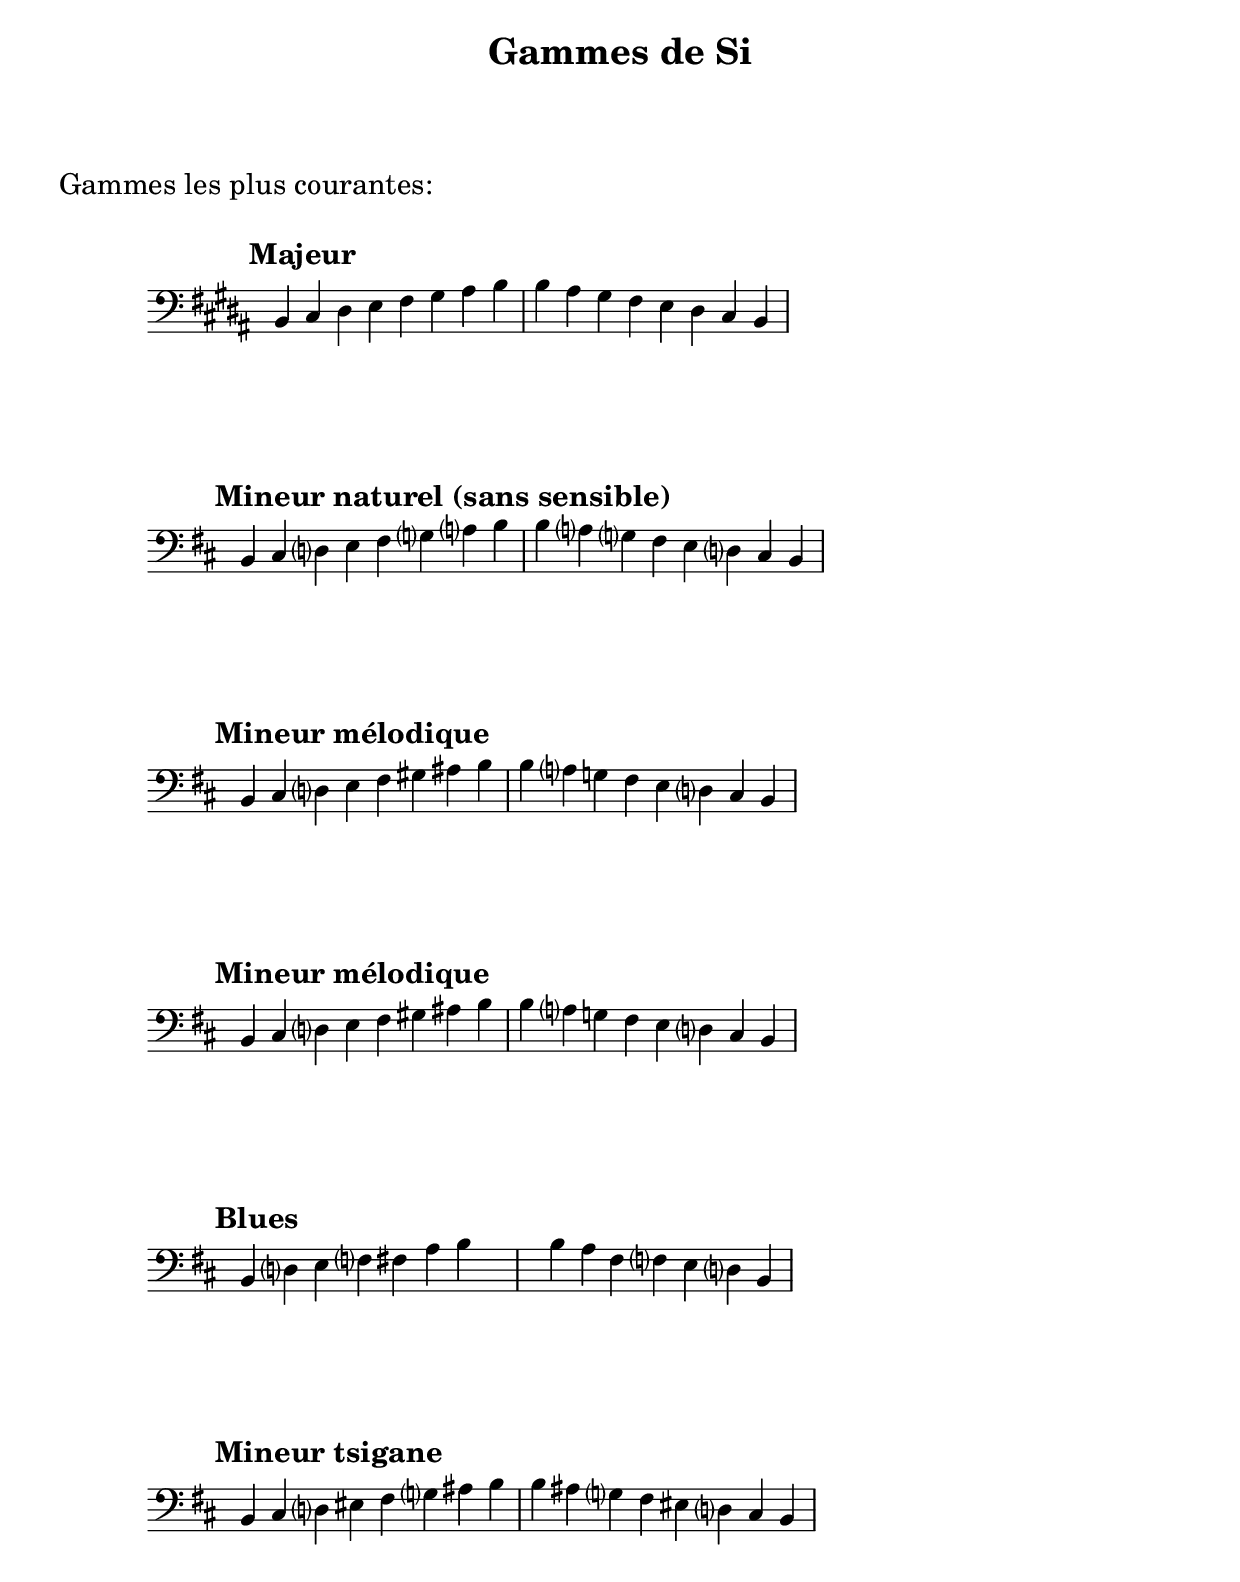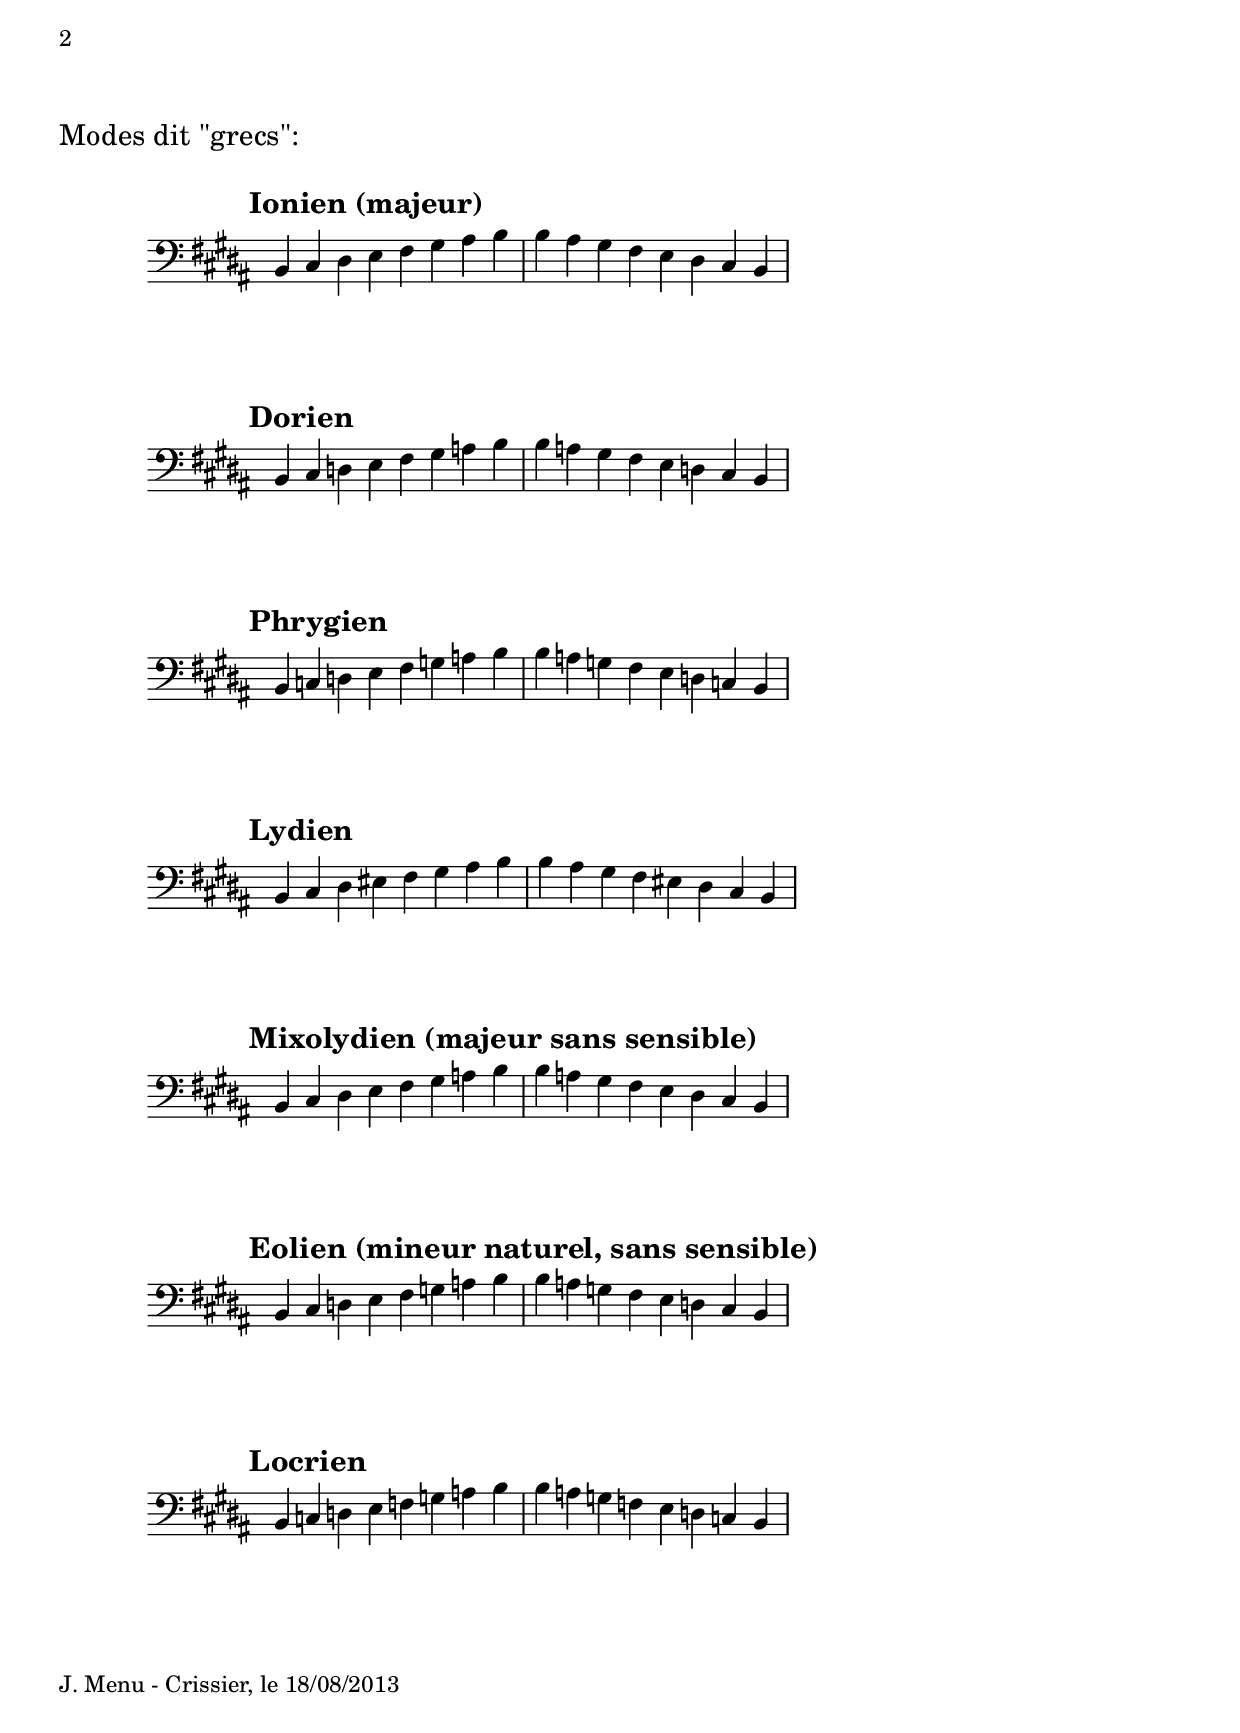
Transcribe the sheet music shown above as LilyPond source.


% -------------------------------------------------------------------------

\include "../CommonSettings.ly"


% -------------------------------------------------------------------------

\markup \vspace #2

\markup {\huge "Gammes les plus courantes:"}

\markup \vspace #1


% -------------------------------------------------------------------------
% Some usual scales
% -------------------------------------------------------------------------


bMajor = {
  \new Staff {
    \clef bass
    \key b \major
    \myStaffAndTimeSettings
    \myTempoMark #2.0 #"Majeur"
    \transpose c b 
    \relative c, {
      \CMajorScale
    }
  }
}


% -------------------------------------------------------------------------

bNaturalMinor = {
  \new Staff {
    \clef bass
    \key b \minor
    \myStaffAndTimeSettings
    \myTempoMark #2.0 #"Mineur naturel (sans sensible)"
    \transpose c b 
    \relative c, {
      \CNaturalMinorScale
    }
  }
}


% -------------------------------------------------------------------------

bHarmonicMinor = {
  \new Staff {
    \clef bass
      \key b \minor
    \myStaffAndTimeSettings
    \myTempoMark #2.0 #"Mineur harmonique"
    \transpose c b 
    \relative c, {
      \CHarmonicMinorScale
    }
  }
}


% -------------------------------------------------------------------------

bMelodicMinor = {
  \new Staff {
    \clef bass
    \key b \minor
    \myStaffAndTimeSettings
    \myTempoMark #2.0 #"Mineur mélodique"
    \transpose c b 
    \relative c, {
      \CMelodicMinorScale
    }
  }
}


% -------------------------------------------------------------------------

bDorianMinor = {
  \new Staff {
    \clef bass
    \key b \minor
    \myStaffAndTimeSettings
    \myTempoMark #2.0 #"Mineur dorien"
    \transpose c b 
    \relative c, {
      \CDorianMinorScale
    }
  }
}


% -------------------------------------------------------------------------

bPhrygianMinor = {
  \new Staff {
    \clef bass
    \key b \minor
    \myStaffAndTimeSettings
    \myTempoMark #2.0 #"Mineur phrygien"
    \transpose c b 
    \relative c, {
      \CPhrygianMinorScale
    }
  }
}


% -------------------------------------------------------------------------

bBlues = {
  \new Staff {
    \clef bass
    \key b \minor
    \myStaffAndTimeSettings
    \myTempoMark #2.0 #"Blues"
    \transpose c b 
    \relative c, {
      \CBluesScale
    }
  }
}


% -------------------------------------------------------------------------

bGypsyMinor = {
  \new Staff {
    \clef bass
    \key b \minor
    \myStaffAndTimeSettings
    \myTempoMark #2.0 #"Mineur tsigane"
    \transpose c b 
    \relative c, {
      \CGypsyScale
    }
  }
}


% -------------------------------------------------------------------------
% The so-called "greek" modes, built from the white keys of the piano
% -------------------------------------------------------------------------


bIonian = {
  \new Staff {
    \clef bass
    \key b \major
    \myStaffAndTimeSettings
    \myTempoMark #2.0 #"Ionien (majeur)"
    \transpose c b 
    \relative c, {
      \CIonianScale
    }
  }
}


bDorian = {
  \new Staff {
    \clef bass
    \key b \major
    \myStaffAndTimeSettings
    \myTempoMark #2.0 #"Dorien"
    \transpose d b 
    \relative c, {
      \DDorianScale
    }
  }
}


bPhrygian = {
  \new Staff {
    \clef bass
    \key b \major
    \myStaffAndTimeSettings
    \myTempoMark #2.0 #"Phrygien"
    \transpose e b 
    \relative c, {
      \EPhrygianScale
    }
  }
}


bLydian = {
  \new Staff {
    \clef bass
    \key b \major
    \myStaffAndTimeSettings
    \myTempoMark #2.0 #"Lydien"
    \transpose f b 
    \relative c, {
      \FLydianScale
    }
  }
}


bMixolydian = {
  \new Staff {
    \clef bass
    \key b \major
    \myStaffAndTimeSettings
    \myTempoMark #2.0 #"Mixolydien (majeur sans sensible)"
    \transpose g, b 
    \relative c, {
      \GMixolydianScale
    }
  }
}


bEolian = {
  \new Staff {
    \clef bass
    \key b \major
    \myStaffAndTimeSettings
    \myTempoMark #2.0 #"Eolien (mineur naturel, sans sensible)"
    \transpose a, b 
    \relative c, {
      \AEolianScale
    }
  }
}


bLocrian = {
  \new Staff {
    \clef bass
    \key b \major
    \myStaffAndTimeSettings
    \myTempoMark #2.0 #"Locrien"
    \transpose b, b 
    \relative c, {
      \BLocrianScale
    }
  }
}


% -------------------------------------------------------------------------

\header{
  title = "Gammes de Si"
  subtitle = " "
}


% -------------------------------------------------------------------------

\score {
  \bMajor
}

\score {
  \bNaturalMinor
}

\score {
  \bMelodicMinor
}

\score {
  \bMelodicMinor
}

\score {
  \bBlues
}

\score {
  \bGypsyMinor
}


% -------------------------------------------------------------------------

\markup \vspace #2

\pageBreak

\markup \vspace #2

\markup {\huge "Modes dit \"grecs\":"}

\markup \vspace #1


% -------------------------------------------------------------------------

\score {
  \bIonian
}

\score {
  \bDorian
}

\score {
  \bPhrygian
}

\score {
  \bLydian
}

\score {
  \bMixolydian
}

\score {
  \bEolian
}

\score {
  \bLocrian
}


% -------------------------------------------------------------------------


\markup \vspace #2
\markup {J. Menu - Crissier, le 18/08/2013}
